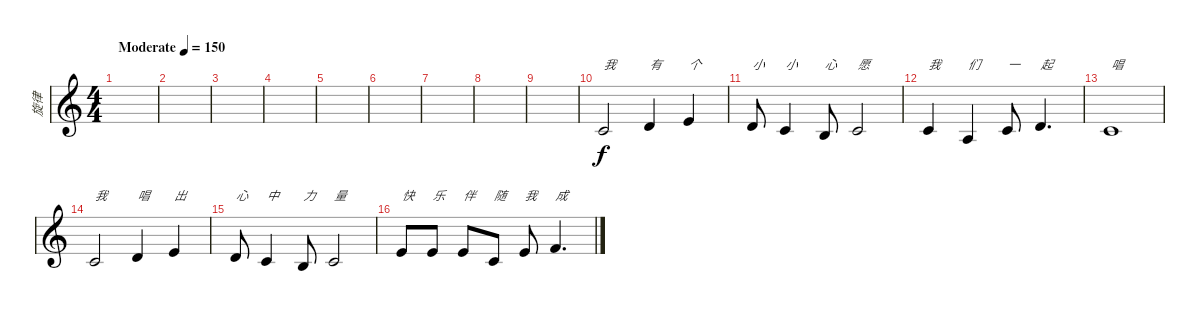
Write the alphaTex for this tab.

\track ("旋律" "旋律") {instrument lead6voice}
\staff {score}
\tuning (E4 B3 G3 D3 A2 E2) {hide}
\ts (4 4)
\tempo (150 "Moderate")
\clef g2
\ks c
|
|
|
|
|
|
|
|
|
1.2.2{txt "我"} 3.2.4{txt "有"} 0.1.4{txt "个"} |
3.2.8{txt "小"} 1.2.4{txt "小"} 0.2.8{txt "心"} 1.2.2{txt "愿"} |
1.2.4{txt "我"} 2.3.4{txt "们"} 1.2.8{txt "一"} 3.2.4{d txt "起"} |
1.2.1{txt "唱"} |
1.2.2{txt "我"} 3.2.4{txt "唱"} 0.1.4{txt "出"} |
3.2.8{txt "心"} 1.2.4{txt "中"} 0.2.8{txt "力"} 1.2.2{txt "量"} |
0.1.8{txt "快"} 0.1.8{txt "乐"} 0.1.8{txt "伴"} 1.2.8{txt "随"} 0.1.8{txt "我"} 1.1.4{d txt "成"}
